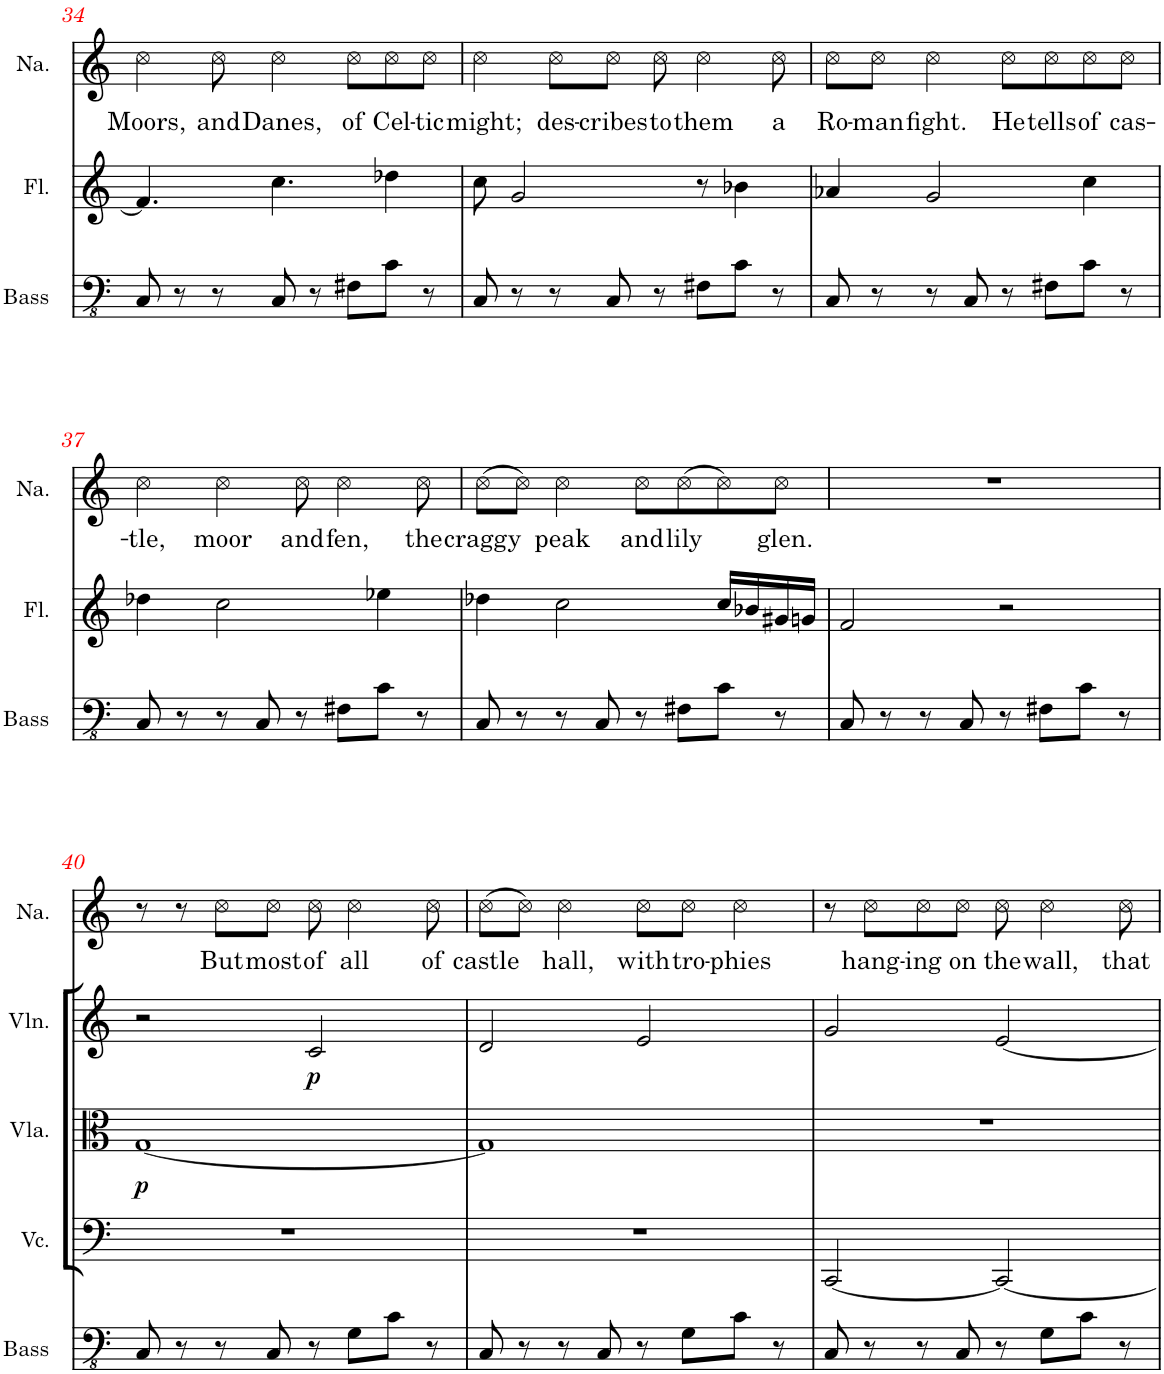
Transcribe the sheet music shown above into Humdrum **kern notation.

**kern	**kern	**kern	**dynam	**kern	**dynam	**kern	**kern	**text
*part6	*part5	*part4	*part4	*part3	*part3	*part2	*part1	*part1
*staff6	*staff5	*staff4	*staff4	*staff3	*staff3	*staff2	*staff1	*staff1
*I"Acoustic Bass	*I"Violoncello	*I"Viola	*	*I"Violin	*	*I"Flute	*I"Narrator	*
*I'Bass	*I'Vc.	*I'Vla.	*	*I'Vln.	*	*I'Fl.	*I'Na.	*
!!LO:PB:g=z
*clefFv4	*clefF4	*clefC3	*	*clefG2	*	*clefG2	*clefG2	*
*k[]	*k[]	*k[]	*	*k[]	*	*k[]	*k[]	*
*M2/2	*M2/2	*M2/2	*	*M2/2	*	*M2/2	*M2/2	*
*met(c|)	*met(c|)	*met(c|)	*	*met(c|)	*	*met(c|)	*met(c|)	*
=34	=34	=34	=34	=34	=34	=34	=34	=34
!	!	!	!	!	!	!	!	!LO:LY:b
8CC/	1r	1r	.	1r	.	4.f/]	4cc\	Moors,
8r	.	.	.	.	.	.	.	.
!	!	!	!	!	!	!	!	!LO:LY:b
8r	.	.	.	.	.	.	8cc\	and
!	!	!	!	!	!	!	!	!LO:LY:b
8CC/	.	.	.	.	.	4.cc\	4cc\	Danes,
8r	.	.	.	.	.	.	.	.
!	!	!	!	!	!	!	!	!LO:LY:b
8FF#X\L	.	.	.	.	.	.	8cc\L	of
!	!	!	!	!	!	!	!	!LO:LY:b
8C\J	.	.	.	.	.	4dd-X\	8cc\	Cel-
!	!	!	!	!	!	!	!	!LO:LY:b
8r	.	.	.	.	.	.	8cc\J	-tic
=35	=35	=35	=35	=35	=35	=35	=35	=35
!	!	!	!	!	!	!	!	!LO:LY:b
8CC/	1r	1r	.	1r	.	8cc\	4cc\	might;
8r	.	.	.	.	.	2g/	.	.
!	!	!	!	!	!	!	!	!LO:LY:b
8r	.	.	.	.	.	.	8cc\L	des-
!	!	!	!	!	!	!	!	!LO:LY:b
8CC/	.	.	.	.	.	.	8cc\J	-cribes
!	!	!	!	!	!	!	!	!LO:LY:b
8r	.	.	.	.	.	.	8cc\	to
!	!	!	!	!	!	!	!	!LO:LY:b
8FF#X\L	.	.	.	.	.	8r	4cc\	them
8C\J	.	.	.	.	.	4b-X\	.	.
!	!	!	!	!	!	!	!	!LO:LY:b
8r	.	.	.	.	.	.	8cc\	a
=36	=36	=36	=36	=36	=36	=36	=36	=36
!	!	!	!	!	!	!	!	!LO:LY:b
8CC/	1r	1r	.	1r	.	4a-X/	8cc\L	Ro-
!	!	!	!	!	!	!	!	!LO:LY:b
8r	.	.	.	.	.	.	8cc\J	-man
!	!	!	!	!	!	!	!	!LO:LY:b
8r	.	.	.	.	.	2g/	4cc\	fight.
8CC/	.	.	.	.	.	.	.	.
!	!	!	!	!	!	!	!	!LO:LY:b
8r	.	.	.	.	.	.	8cc\L	He
!	!	!	!	!	!	!	!	!LO:LY:b
8FF#X\L	.	.	.	.	.	.	8cc\	tells
!	!	!	!	!	!	!	!	!LO:LY:b
8C\J	.	.	.	.	.	4cc\	8cc\	of
!	!	!	!	!	!	!	!	!LO:LY:b
8r	.	.	.	.	.	.	8cc\J	cas-
!!LO:LB:g=z
=37	=37	=37	=37	=37	=37	=37	=37	=37
!	!	!	!	!	!	!	!	!LO:LY:b
8CC/	1r	1r	.	1r	.	4dd-X\	4cc\	-tle,
8r	.	.	.	.	.	.	.	.
!	!	!	!	!	!	!	!	!LO:LY:b
8r	.	.	.	.	.	2cc\	4cc\	moor
8CC/	.	.	.	.	.	.	.	.
!	!	!	!	!	!	!	!	!LO:LY:b
8r	.	.	.	.	.	.	8cc\	and
!	!	!	!	!	!	!	!	!LO:LY:b
8FF#X\L	.	.	.	.	.	.	4cc\	fen,
8C\J	.	.	.	.	.	4ee-X\	.	.
!	!	!	!	!	!	!	!	!LO:LY:b
8r	.	.	.	.	.	.	8cc\	the
=38	=38	=38	=38	=38	=38	=38	=38	=38
!	!	!	!	!	!	!	!	!LO:LY:b
8CC/	1r	1r	.	1r	.	4dd-X\	(8cc\L	craggy
8r	.	.	.	.	.	.	8cc\J)	.
!	!	!	!	!	!	!	!	!LO:LY:b
8r	.	.	.	.	.	2cc\	4cc\	peak
8CC/	.	.	.	.	.	.	.	.
!	!	!	!	!	!	!	!	!LO:LY:b
8r	.	.	.	.	.	.	8cc\L	and
!	!	!	!	!	!	!	!	!LO:LY:b
8FF#X\L	.	.	.	.	.	.	(8cc\	lily
8C\J	.	.	.	.	.	16cc/LL	8cc\)	.
.	.	.	.	.	.	16b-X/	.	.
!	!	!	!	!	!	!	!	!LO:LY:b
8r	.	.	.	.	.	16g#X/	8cc\J	glen.
.	.	.	.	.	.	16gn/JJ	.	.
=39	=39	=39	=39	=39	=39	=39	=39	=39
8CC/	1r	1r	.	1r	.	2f/	1r	.
8r	.	.	.	.	.	.	.	.
8r	.	.	.	.	.	.	.	.
8CC/	.	.	.	.	.	.	.	.
8r	.	.	.	.	.	2r	.	.
8FF#X\L	.	.	.	.	.	.	.	.
8C\J	.	.	.	.	.	.	.	.
8r	.	.	.	.	.	.	.	.
!!LO:LB:g=z
=40	=40	=40	=40	=40	=40	=40	=40	=40
!	!	!	!LO:DY:b	!	!	!	!	!
8CC/	1r	[1G	p	2r	.	1r	8r	.
8r	.	.	.	.	.	.	8r	.
!	!	!	!	!	!	!	!	!LO:LY:b
8r	.	.	.	.	.	.	8cc\L	But
!	!	!	!	!	!	!	!	!LO:LY:b
8CC/	.	.	.	.	.	.	8cc\J	most
!	!	!	!	!	!LO:DY:b	!	!	!LO:LY:b
8r	.	.	.	2c/	p	.	8cc\	of
!	!	!	!	!	!	!	!	!LO:LY:b
8GG\L	.	.	.	.	.	.	4cc\	all
8C\J	.	.	.	.	.	.	.	.
!	!	!	!	!	!	!	!	!LO:LY:b
8r	.	.	.	.	.	.	8cc\	of
=41	=41	=41	=41	=41	=41	=41	=41	=41
!	!	!	!	!	!	!	!	!LO:LY:b
8CC/	1r	1G]	.	2d/	.	1r	(8cc\L	castle
8r	.	.	.	.	.	.	8cc\J)	.
!	!	!	!	!	!	!	!	!LO:LY:b
8r	.	.	.	.	.	.	4cc\	hall,
8CC/	.	.	.	.	.	.	.	.
!	!	!	!	!	!	!	!	!LO:LY:b
8r	.	.	.	2e/	.	.	8cc\L	with
!	!	!	!	!	!	!	!	!LO:LY:b
8GG\L	.	.	.	.	.	.	8cc\J	tro-
!	!	!	!	!	!	!	!	!LO:LY:b
8C\J	.	.	.	.	.	.	4cc\	-phies
8r	.	.	.	.	.	.	.	.
=42	=42	=42	=42	=42	=42	=42	=42	=42
8CC/	[2CC/	1r	.	2g/	.	1r	8r	.
!	!	!	!	!	!	!	!	!LO:LY:b
8r	.	.	.	.	.	.	8cc\L	hang-
!	!	!	!	!	!	!	!	!LO:LY:b
8r	.	.	.	.	.	.	8cc\	-ing
!	!	!	!	!	!	!	!	!LO:LY:b
8CC/	.	.	.	.	.	.	8cc\J	on
!	!	!	!	!	!	!	!	!LO:LY:b
8r	2CC/_	.	.	[2e/	.	.	8cc\	the
!	!	!	!	!	!	!	!	!LO:LY:b
8GG\L	.	.	.	.	.	.	4cc\	wall,
8C\J	.	.	.	.	.	.	.	.
!	!	!	!	!	!	!	!	!LO:LY:b
8r	.	.	.	.	.	.	8cc\	that
=	=	=	=	=	=	=	=	=
*-	*-	*-	*-	*-	*-	*-	*-	*-
